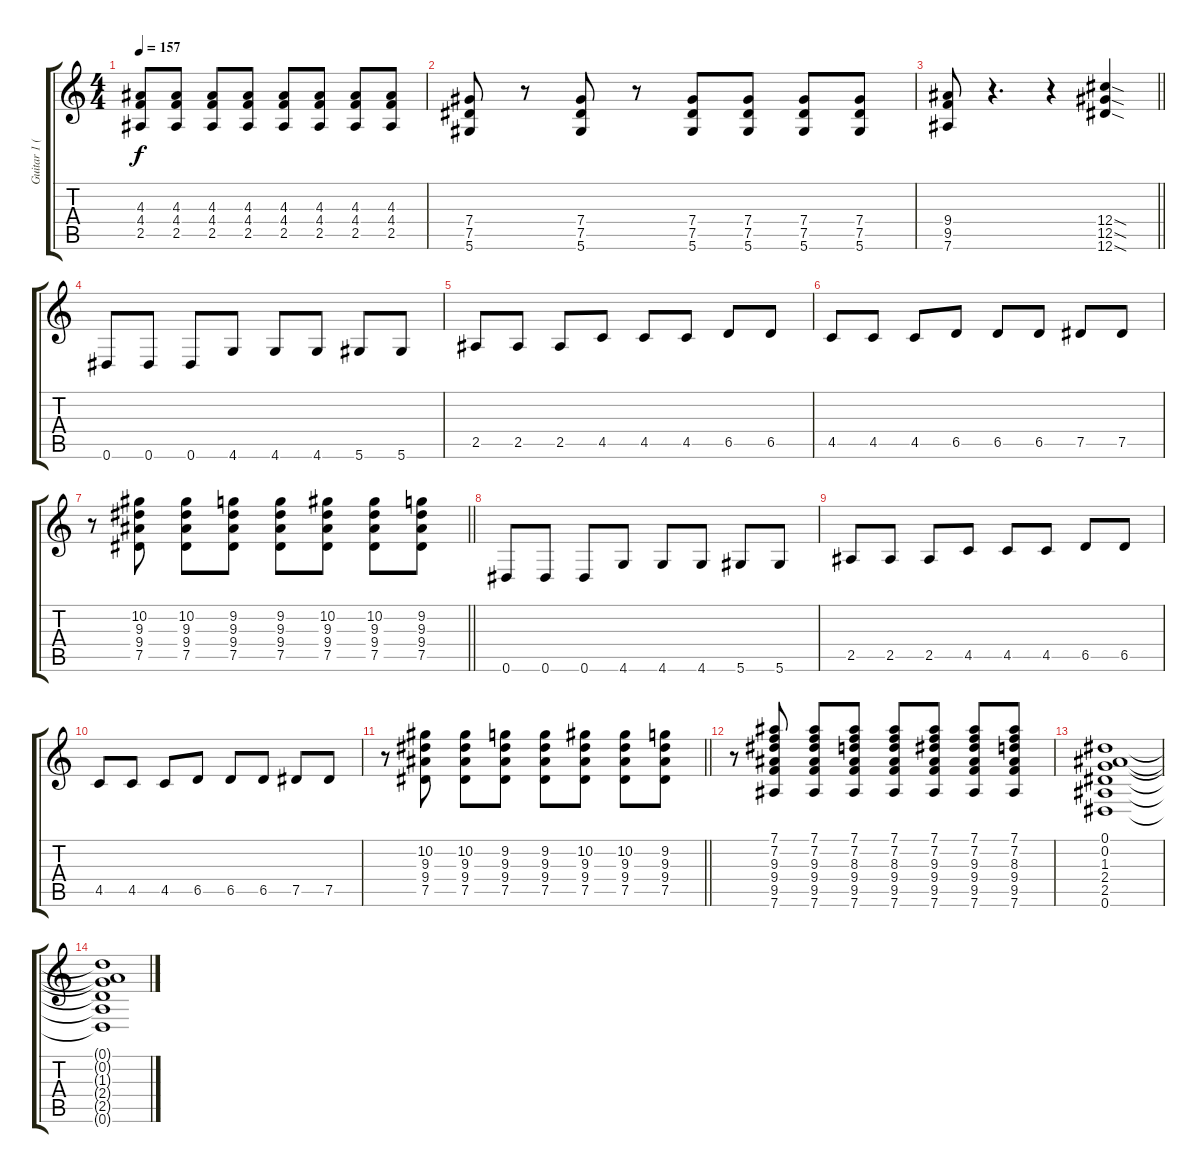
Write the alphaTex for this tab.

\track ("Guitar 1 (solo)" "Guitar 1 (") {instrument distortionguitar}
\staff {score tabs}
\tuning (Eb4 Bb3 Gb3 Db3 Ab2 Eb2) {hide}
\ts (4 4)
\tempo 157
\clef g2
\ks c
(4.3 4.4 2.5).8{dy f} (4.3 4.4 2.5).8 (4.3 4.4 2.5).8 (4.3 4.4 2.5).8 (4.3 4.4 2.5).8 (4.3 4.4 2.5).8 (4.3 4.4 2.5).8 (4.3 4.4 2.5).8 |
(7.4 7.5 5.6).8 r.8 (7.4 7.5 5.6).8 r.8 (7.4 7.5 5.6).8 (7.4 7.5 5.6).8 (7.4 7.5 5.6).8 (7.4 7.5 5.6).8 |
\barLineRight lightlight
(9.4 9.5 7.6).8 r.4{d} r.4 (12.4{sod} 12.5{sod} 12.6{sod}).4 |
0.6.8 0.6.8 0.6.8 4.6.8 4.6.8 4.6.8 5.6.8 5.6.8 |
2.5.8 2.5.8 2.5.8 4.5.8 4.5.8 4.5.8 6.5.8 6.5.8 |
4.5.8 4.5.8 4.5.8 6.5.8 6.5.8 6.5.8 7.5.8 7.5.8 |
\barLineRight lightlight
r.8 (10.2 9.3 9.4 7.5).8 (10.2 9.3 9.4 7.5).8 (9.2 9.3 9.4 7.5).8 (9.2 9.3 9.4 7.5).8 (10.2 9.3 9.4 7.5).8 (10.2 9.3 9.4 7.5).8 (9.2 9.3 9.4 7.5).8 |
0.6.8 0.6.8 0.6.8 4.6.8 4.6.8 4.6.8 5.6.8 5.6.8 |
2.5.8 2.5.8 2.5.8 4.5.8 4.5.8 4.5.8 6.5.8 6.5.8 |
4.5.8 4.5.8 4.5.8 6.5.8 6.5.8 6.5.8 7.5.8 7.5.8 |
\barLineRight lightlight
r.8 (10.2 9.3 9.4 7.5).8 (10.2 9.3 9.4 7.5).8 (9.2 9.3 9.4 7.5).8 (9.2 9.3 9.4 7.5).8 (10.2 9.3 9.4 7.5).8 (10.2 9.3 9.4 7.5).8 (9.2 9.3 9.4 7.5).8 |
r.8 (7.1 7.2 9.3 9.4 9.5 7.6).8 (7.1 7.2 9.3 9.4 9.5 7.6).8 (7.1 7.2 8.3 9.4 9.5 7.6).8 (7.1 7.2 8.3 9.4 9.5 7.6).8 (7.1 7.2 9.3 9.4 9.5 7.6).8 (7.1 7.2 9.3 9.4 9.5 7.6).8 (7.1 7.2 8.3 9.4 9.5 7.6).8 |
(0.1 0.2 1.3 2.4 2.5 0.6).1 |
(0.1{t} 0.2{t} 1.3{t} 2.4{t} 2.5{t} 0.6{t}).1
